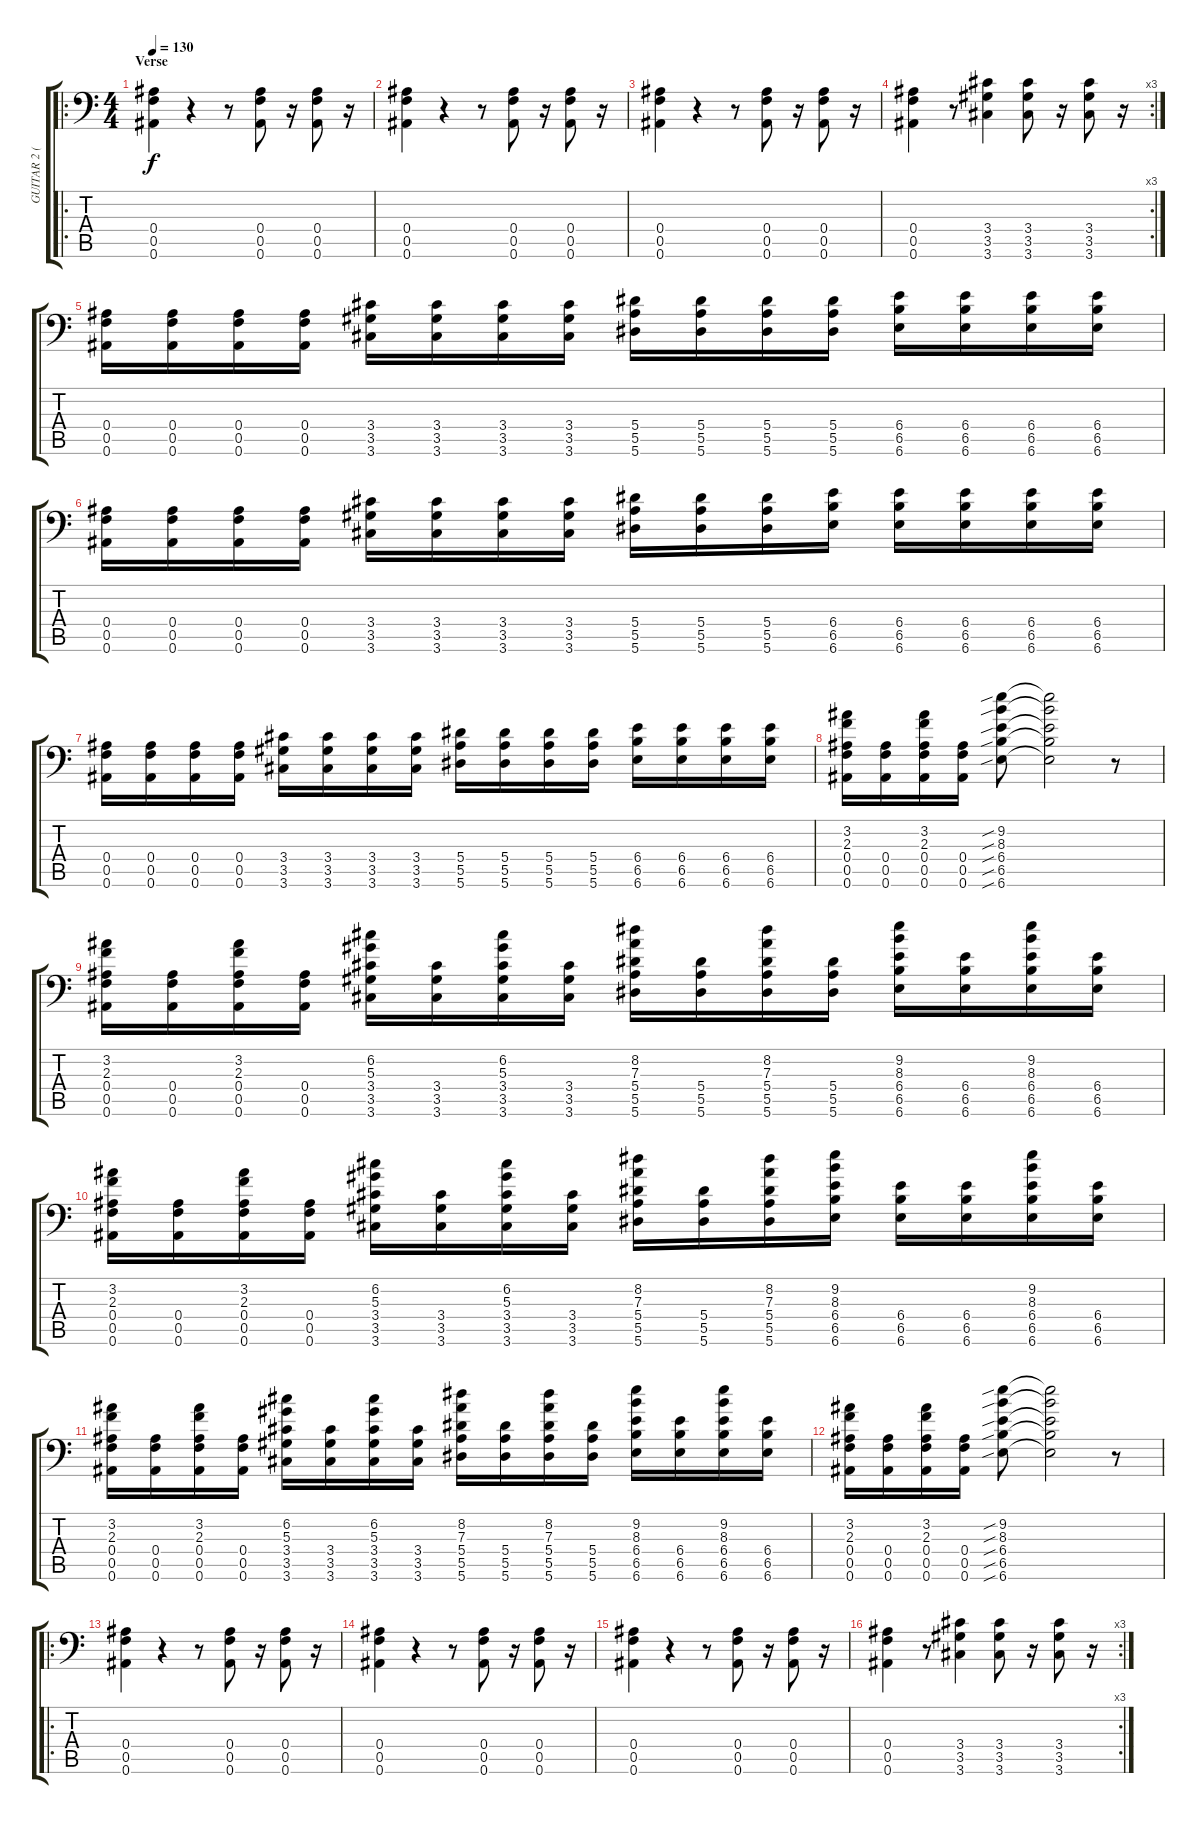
\track ("GUITAR 2 (Bb)" "GUITAR 2 (") {instrument distortionguitar}
\staff {score tabs}
\tuning (C4 G3 Eb3 Bb2 F2 Bb1) {hide}
\ro
\ts (4 4)
\section ("" "Verse")
\tempo 130
\clef f4
\ks c
(0.4 0.5 0.6).4{dy f} r.4 r.8 (0.4 0.5 0.6).8 r.16 (0.4 0.5 0.6).8 r.16 |
(0.4 0.5 0.6).4 r.4 r.8 (0.4 0.5 0.6).8 r.16 (0.4 0.5 0.6).8 r.16 |
(0.4 0.5 0.6).4 r.4 r.8 (0.4 0.5 0.6).8 r.16 (0.4 0.5 0.6).8 r.16 |
\rc 3
(0.4 0.5 0.6).4 r.8 (3.4 3.5 3.6).4 (3.4 3.5 3.6).8 r.16 (3.4 3.5 3.6).8 r.16 |
(0.4 0.5 0.6).16 (0.4 0.5 0.6).16 (0.4 0.5 0.6).16 (0.4 0.5 0.6).16 (3.4 3.5 3.6).16 (3.4 3.5 3.6).16 (3.4 3.5 3.6).16 (3.4 3.5 3.6).16 (5.4 5.5 5.6).16 (5.4 5.5 5.6).16 (5.4 5.5 5.6).16 (5.4 5.5 5.6).16 (6.4 6.5 6.6).16 (6.4 6.5 6.6).16 (6.4 6.5 6.6).16 (6.4 6.5 6.6).16 |
(0.4 0.5 0.6).16 (0.4 0.5 0.6).16 (0.4 0.5 0.6).16 (0.4 0.5 0.6).16 (3.4 3.5 3.6).16 (3.4 3.5 3.6).16 (3.4 3.5 3.6).16 (3.4 3.5 3.6).16 (5.4 5.5 5.6).16 (5.4 5.5 5.6).16 (5.4 5.5 5.6).16 (6.4 6.5 6.6).16 (6.4 6.5 6.6).16 (6.4 6.5 6.6).16 (6.4 6.5 6.6).16 (6.4 6.5 6.6).16 |
(0.4 0.5 0.6).16 (0.4 0.5 0.6).16 (0.4 0.5 0.6).16 (0.4 0.5 0.6).16 (3.4 3.5 3.6).16 (3.4 3.5 3.6).16 (3.4 3.5 3.6).16 (3.4 3.5 3.6).16 (5.4 5.5 5.6).16 (5.4 5.5 5.6).16 (5.4 5.5 5.6).16 (5.4 5.5 5.6).16 (6.4 6.5 6.6).16 (6.4 6.5 6.6).16 (6.4 6.5 6.6).16 (6.4 6.5 6.6).16 |
(3.2 2.3 0.4 0.5 0.6).16 (0.4 0.5 0.6).16 (3.2 2.3 0.4 0.5 0.6).16 (0.4 0.5 0.6).16 (9.2{sib} 8.3{sib} 6.4{sib} 6.5{sib} 6.6{sib}).8 (9.2{t} 8.3{t} 6.4{t} 6.5{t} 6.6{t}).2 r.8 |
(3.2 2.3 0.4 0.5 0.6).16 (0.4 0.5 0.6).16 (3.2 2.3 0.4 0.5 0.6).16 (0.4 0.5 0.6).16 (6.2 5.3 3.4 3.5 3.6).16 (3.4 3.5 3.6).16 (6.2 5.3 3.4 3.5 3.6).16 (3.4 3.5 3.6).16 (8.2 7.3 5.4 5.5 5.6).16 (5.4 5.5 5.6).16 (8.2 7.3 5.4 5.5 5.6).16 (5.4 5.5 5.6).16 (9.2 8.3 6.4 6.5 6.6).16 (6.4 6.5 6.6).16 (9.2 8.3 6.4 6.5 6.6).16 (6.4 6.5 6.6).16 |
(3.2 2.3 0.4 0.5 0.6).16 (0.4 0.5 0.6).16 (3.2 2.3 0.4 0.5 0.6).16 (0.4 0.5 0.6).16 (6.2 5.3 3.4 3.5 3.6).16 (3.4 3.5 3.6).16 (6.2 5.3 3.4 3.5 3.6).16 (3.4 3.5 3.6).16 (8.2 7.3 5.4 5.5 5.6).16 (5.4 5.5 5.6).16 (8.2 7.3 5.4 5.5 5.6).16 (9.2 8.3 6.4 6.5 6.6).16 (6.4 6.5 6.6).16 (6.4 6.5 6.6).16 (9.2 8.3 6.4 6.5 6.6).16 (6.4 6.5 6.6).16 |
(3.2 2.3 0.4 0.5 0.6).16 (0.4 0.5 0.6).16 (3.2 2.3 0.4 0.5 0.6).16 (0.4 0.5 0.6).16 (6.2 5.3 3.4 3.5 3.6).16 (3.4 3.5 3.6).16 (6.2 5.3 3.4 3.5 3.6).16 (3.4 3.5 3.6).16 (8.2 7.3 5.4 5.5 5.6).16 (5.4 5.5 5.6).16 (8.2 7.3 5.4 5.5 5.6).16 (5.4 5.5 5.6).16 (9.2 8.3 6.4 6.5 6.6).16 (6.4 6.5 6.6).16 (9.2 8.3 6.4 6.5 6.6).16 (6.4 6.5 6.6).16 |
(3.2 2.3 0.4 0.5 0.6).16 (0.4 0.5 0.6).16 (3.2 2.3 0.4 0.5 0.6).16 (0.4 0.5 0.6).16 (9.2{sib} 8.3{sib} 6.4{sib} 6.5{sib} 6.6{sib}).8 (9.2{t} 8.3{t} 6.4{t} 6.5{t} 6.6{t}).2 r.8 |
\ro
(0.4 0.5 0.6).4 r.4 r.8 (0.4 0.5 0.6).8 r.16 (0.4 0.5 0.6).8 r.16 |
(0.4 0.5 0.6).4 r.4 r.8 (0.4 0.5 0.6).8 r.16 (0.4 0.5 0.6).8 r.16 |
(0.4 0.5 0.6).4 r.4 r.8 (0.4 0.5 0.6).8 r.16 (0.4 0.5 0.6).8 r.16 |
\rc 3
(0.4 0.5 0.6).4 r.8 (3.4 3.5 3.6).4 (3.4 3.5 3.6).8 r.16 (3.4 3.5 3.6).8 r.16
